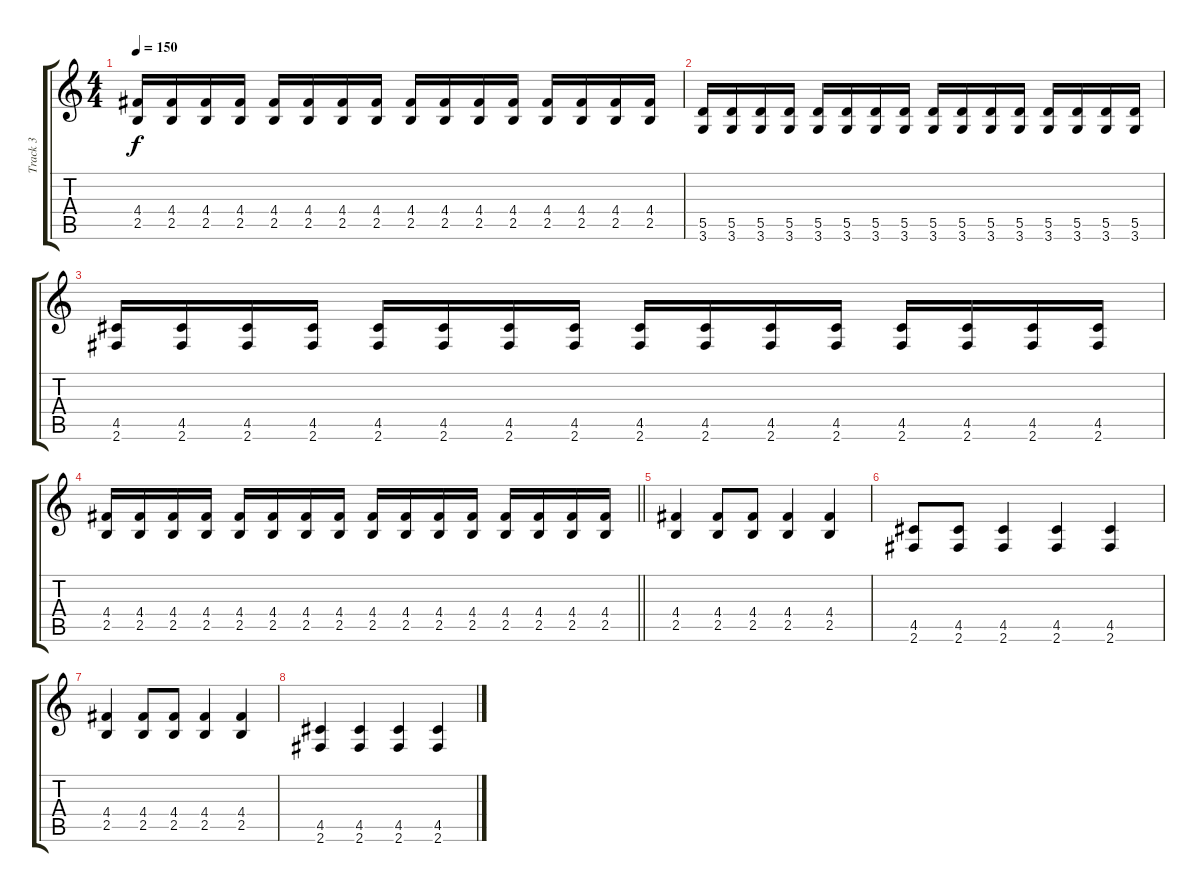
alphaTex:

\track ("Track 3" "Track 3") {instrument distortionguitar}
\staff {score tabs}
\tuning (E4 B3 G3 D3 A2 E2) {hide}
\ts (4 4)
\tempo 150
\clef g2
\ks c
(4.4 2.5).16{dy f} (4.4 2.5).16 (4.4 2.5).16 (4.4 2.5).16 (4.4 2.5).16 (4.4 2.5).16 (4.4 2.5).16 (4.4 2.5).16 (4.4 2.5).16 (4.4 2.5).16 (4.4 2.5).16 (4.4 2.5).16 (4.4 2.5).16 (4.4 2.5).16 (4.4 2.5).16 (4.4 2.5).16 |
(5.5 3.6).16 (5.5 3.6).16 (5.5 3.6).16 (5.5 3.6).16 (5.5 3.6).16 (5.5 3.6).16 (5.5 3.6).16 (5.5 3.6).16 (5.5 3.6).16 (5.5 3.6).16 (5.5 3.6).16 (5.5 3.6).16 (5.5 3.6).16 (5.5 3.6).16 (5.5 3.6).16 (5.5 3.6).16 |
(4.5 2.6).16 (4.5 2.6).16 (4.5 2.6).16 (4.5 2.6).16 (4.5 2.6).16 (4.5 2.6).16 (4.5 2.6).16 (4.5 2.6).16 (4.5 2.6).16 (4.5 2.6).16 (4.5 2.6).16 (4.5 2.6).16 (4.5 2.6).16 (4.5 2.6).16 (4.5 2.6).16 (4.5 2.6).16 |
\barLineRight lightlight
(4.4 2.5).16 (4.4 2.5).16 (4.4 2.5).16 (4.4 2.5).16 (4.4 2.5).16 (4.4 2.5).16 (4.4 2.5).16 (4.4 2.5).16 (4.4 2.5).16 (4.4 2.5).16 (4.4 2.5).16 (4.4 2.5).16 (4.4 2.5).16 (4.4 2.5).16 (4.4 2.5).16 (4.4 2.5).16 |
\section ("" "")
(4.4 2.5).4 (4.4 2.5).8 (4.4 2.5).8 (4.4 2.5).4 (4.4 2.5).4 |
(4.5 2.6).8 (4.5 2.6).8 (4.5 2.6).4 (4.5 2.6).4 (4.5 2.6).4 |
(4.4 2.5).4 (4.4 2.5).8 (4.4 2.5).8 (4.4 2.5).4 (4.4 2.5).4 |
(4.5 2.6).4 (4.5 2.6).4 (4.5 2.6).4 (4.5 2.6).4
